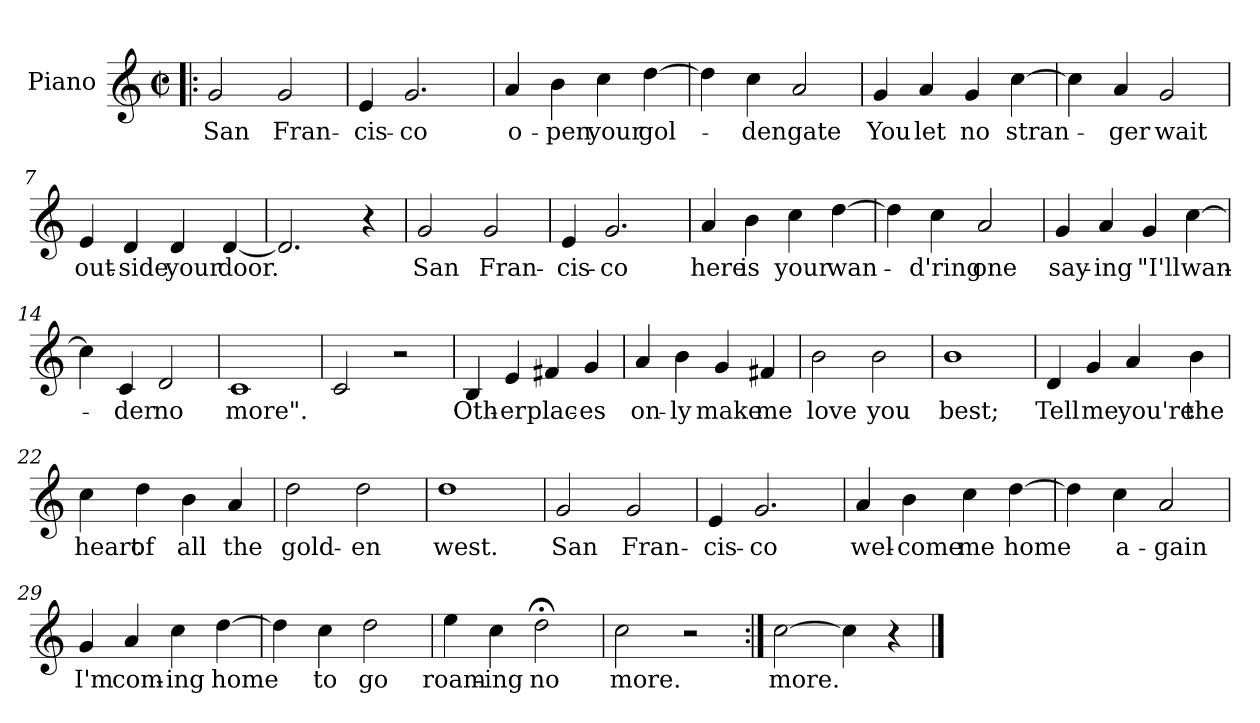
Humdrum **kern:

**kern	**text
*part1	*part1
*staff1	*staff1
*I"Piano	*
*I'Pno.	*
*clefG2	*
*k[]	*
*C:	*
*M2/2	*
*met(c|)	*
=1!|:	=1!|:
2g/	San
2g/	Fran-
=2	=2
4e/	-cis-
2.g/	-co
=3	=3
4a/	o-
4b\	-pen
4cc\	your
[4dd\	gol-
=4	=4
4dd\]	.
4cc\	-den
2a/	gate
=5	=5
4g/	You
4a/	let
4g/	no
[4cc\	stran-
=6	=6
4cc\]	.
4a/	-ger
2g/	wait
!!LO:LB:g=z
=7	=7
4e/	out-
4d/	-side
4d/	your
[4d/	door.
=8	=8
2.d/]	.
4r	.
=9	=9
2g/	San
2g/	Fran-
=10	=10
4e/	-cis-
2.g/	-co
=11	=11
4a/	here
4b\	is
4cc\	your
[4dd\	wan-
!!LO:LB:g=z
=12	=12
4dd\]	.
4cc\	-d'ring
2a/	one
=13	=13
4g/	say-
4a/	-ing
4g/	"I'll
[4cc\	wan-
=14	=14
4cc\]	.
4c/	-der
2d/	no
=15	=15
1c	more".
=16	=16
2c/	.
2r	.
=17	=17
4B/	Oth-
4e/	-er
4f#X/	plac-
4g/	-es
!!LO:LB:g=z
=18	=18
4a/	on-
4b\	-ly
4g/	make
4f#X/	me
=19	=19
2b\	love
2b\	you
=20	=20
1b	best;
=21	=21
4d/	Tell
4g/	me
4a/	you're
4b\	the
=22	=22
4cc\	heart
4dd\	of
4b\	all
4a/	the
!!LO:LB:g=z
=23	=23
2dd\	gold-
2dd\	-en
=24	=24
1dd	west.
=25	=25
2g/	San
2g/	Fran-
=26	=26
4e/	-cis-
2.g/	-co
=27	=27
4a/	wel-
4b\	-come
4cc\	me
[4dd\	home
=28	=28
4dd\]	.
4cc\	a-
2a/	-gain
!!LO:LB:g=z
=29	=29
4g/	I'm
4a/	com-
4cc\	-ing
[4dd\	home
=30	=30
4dd\]	.
4cc\	to
2dd\	go
=31	=31
4ee\	roam-
4cc\	-ing
2dd;<\	no
=32	=32
2cc\	more.
2r	.
=33:|!	=33:|!
[2cc\	more.
4cc\]	.
4r	.
==	==
*-	*-
